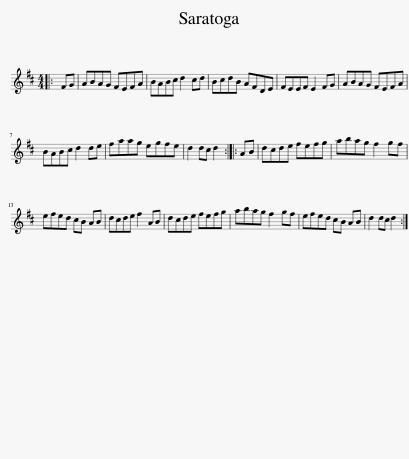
X:1
L:1/8
M:4/4
I:linebreak $
K:D
V:1 treble
V:1
|: FG | ABAG FEFA | BABc d2 cd | BcdB AFDE | FEEF E2 FG | %5
 ABAG FEFA |$ BABc d2 de | faag egfe | d2 dc d2 :: AB | %10
 dcde fefg | abag f2 gf |$ efed cB AB | dcde f2 AB | dcde fefg | %15
 abag f2 gf | efed cB AB | d2 dc d2 :| %18
